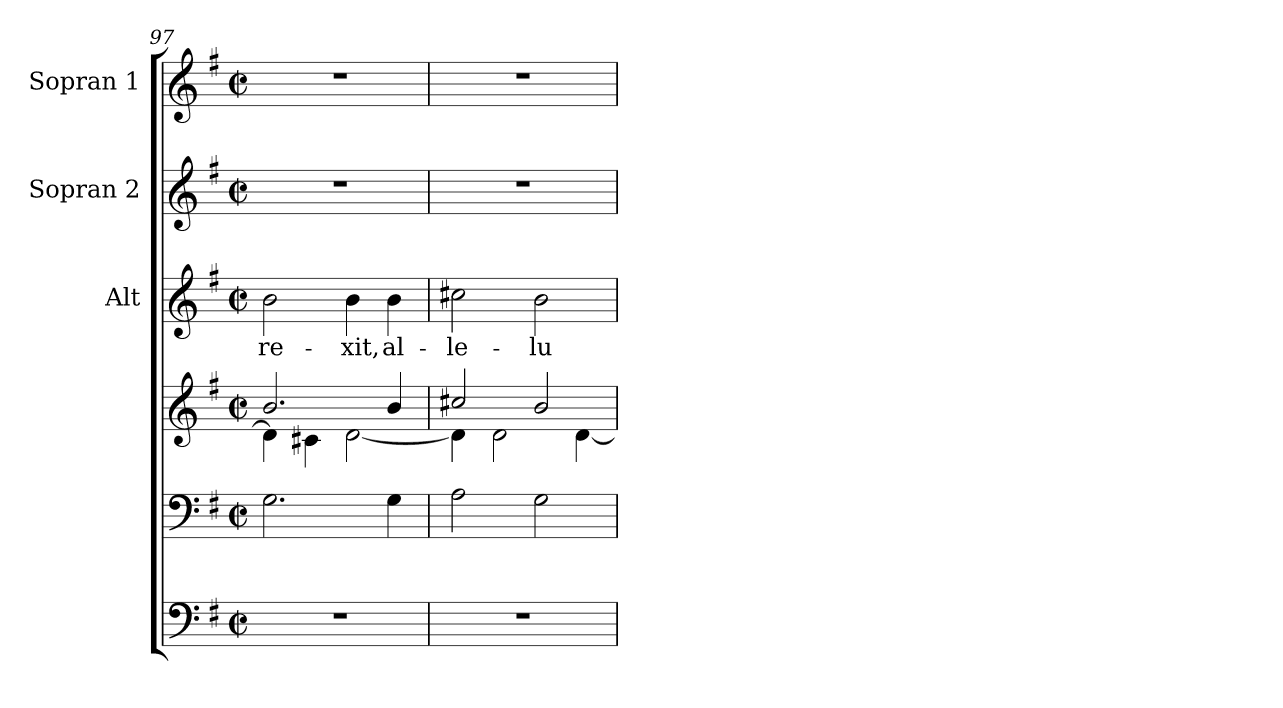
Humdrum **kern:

**kern	**kern	**kern	**kern	**text	**kern	**kern
*part5	*part4	*part4	*part3	*part3	*part2	*part1
*staff6	*staff5	*staff4	*staff3	*staff3	*staff2	*staff1
*	*	*	*I"Alt	*	*I"Sopran 2	*I"Sopran 1
*	*	*	*I'A.	*	*I'S. 2	*I'S. 1
*clefF4	*clefF4	*clefG2	*clefG2	*	*clefG2	*clefG2
*k[f#]	*k[f#]	*k[f#]	*k[f#]	*	*k[f#]	*k[f#]
*G:	*G:	*G:	*G:	*	*G:	*G:
*M2/2	*M2/2	*M2/2	*M2/2	*	*M2/2	*M2/2
*met(c|)	*met(c|)	*met(c|)	*met(c|)	*	*met(c|)	*met(c|)
=97	=97	=97	=97	=97	=97	=97
*	*	*^	*	*	*	*
!	!	!	!	!	!LO:LY:b	!	!
1r	2.G\	2.b/	4d\]	2b\	-re-	1r	1r
.	.	.	4c#X\	.	.	.	.
!	!	!	!	!	!LO:LY:b	!	!
.	.	.	[<2d\	4b\	-xit,	.	.
!	!	!	!	!	!LO:LY:b	!	!
.	4G\	4b/	.	4b\	al-	.	.
=98	=98	=98	=98	=98	=98	=98	=98
!	!	!	!	!	!LO:LY:b	!	!
1r	2A\	2cc#X/	4d\]	2cc#X\	-le-	1r	1r
.	.	.	2d\	.	.	.	.
!	!	!	!	!	!LO:LY:b	!	!
.	2G\	2b/	.	2b\	-lu-	.	.
.	.	.	[<4d\	.	.	.	.
*	*	*v	*v	*	*	*	*
=	=	=	=	=	=	=
*-	*-	*-	*-	*-	*-	*-
